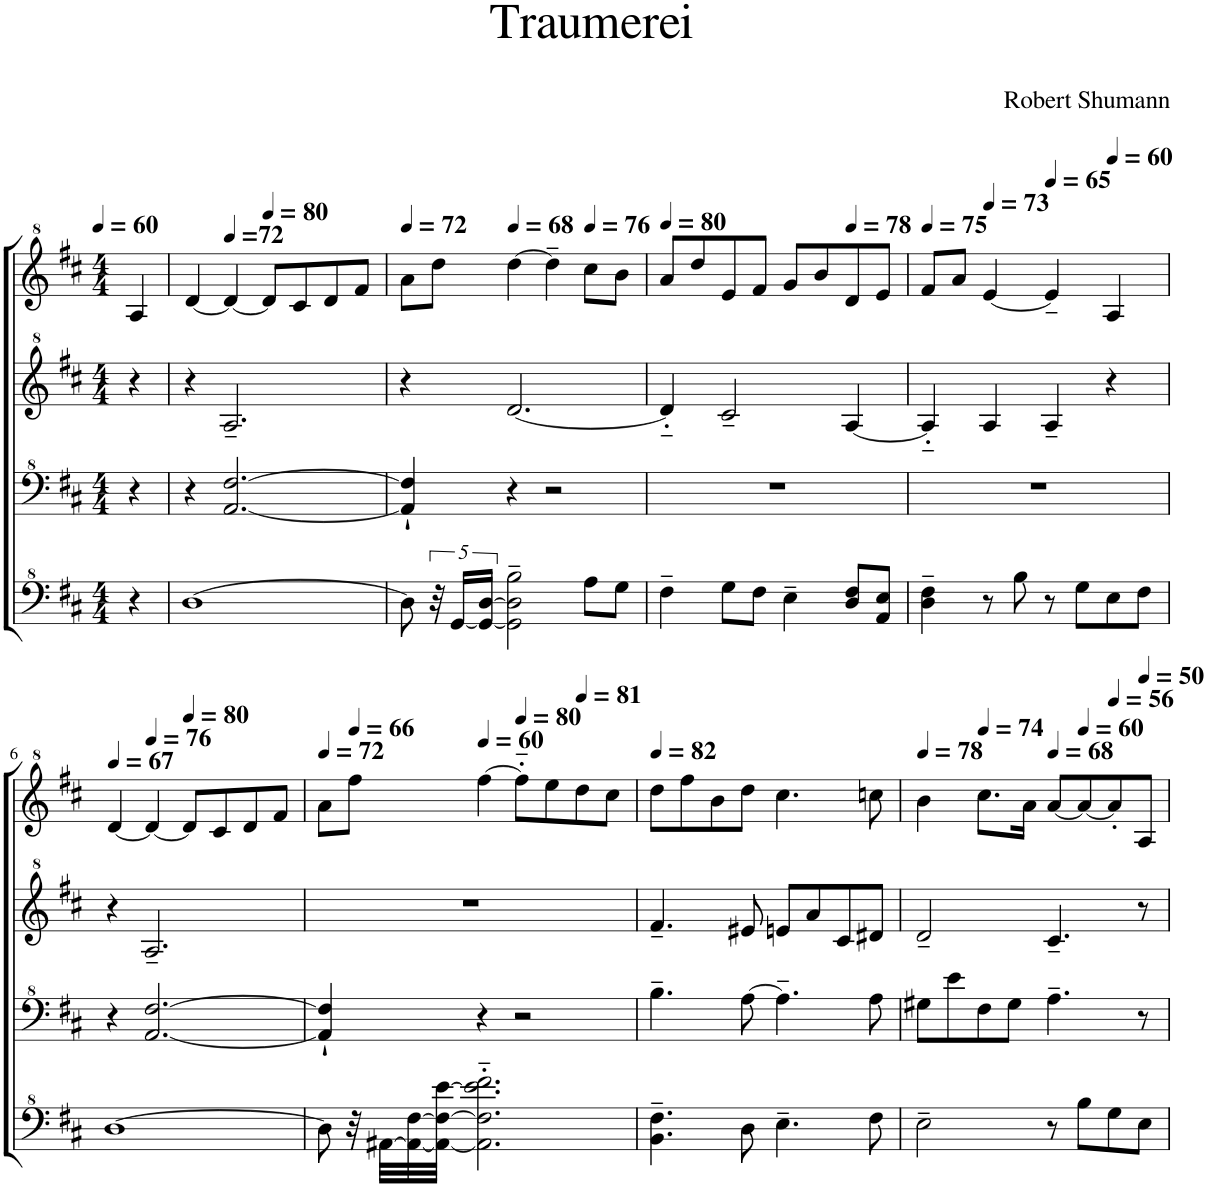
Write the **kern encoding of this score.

**kern	**kern	**kern	**kern
*part1	*part1	*part1	*part1
*staff4	*staff3	*staff2	*staff1
*I"Model III	*	*	*
*clefF^4	*clefF^4	*clefG^2	*clefG^2
*k[f#c#]	*k[f#c#]	*k[f#c#]	*k[f#c#]
*M4/4	*M4/4	*M4/4	*M4/4
*MM60	*MM60	*MM60	*MM60
=1	=1	=1	=1
4r	4r	4r	4a/
=2	=2	=2	=2
[1d	4r	4r	[4dd/
*	*	*	*MM72
.	[2.A/ [2.f#/	2.a~/	4dd/_
*	*	*	*MM80
.	.	.	8dd/L]
.	.	.	8cc#/
.	.	.	8dd/
.	.	.	8ff#/J
=3	=3	=3	=3
*	*	*	*MM72
8d\]	4A/]` 4f#/]`	4r	8aa\L
40r	.	.	8ddd\J
[20G/LL	.	.	.
20G/_ [20d/JJ	.	.	.
*	*	*	*MM68
2G\]~ 2d\]~ 2b\~	4r	[2.dd/	[4ddd\
.	2r	.	4ddd~\]
*	*	*	*MM76
8a\L	.	.	8ccc#\L
8g\J	.	.	8bb\J
=4	=4	=4	=4
*	*	*	*MM80
4f#~\	1r	4dd'~/]	8aa/L
.	.	.	8ddd/
8g\L	.	2cc#~/	8ee/
8f#\J	.	.	8ff#/J
4e~\	.	.	8gg/L
.	.	.	8bb/
*	*	*	*MM78
8d/ 8f#/L	.	[4a/	8dd/
8A/ 8e/J	.	.	8ee/J
=5	=5	=5	=5
*	*	*	*MM75
4d\~ 4f#\~	1r	4a'~/]	8ff#/L
.	.	.	8aa/J
*	*	*	*MM73
8r	.	4a/	[4ee/
8b\	.	.	.
*	*	*	*MM65
8r	.	4a~/	4ee~/]
8g\L	.	.	.
*	*	*	*MM60
8e\	.	4r	4a/
8f#\J	.	.	.
!!LO:LB:g=z
=6	=6	=6	=6
*	*	*	*MM67
[1d	4r	4r	[4dd/
*	*	*	*MM76
.	[2.A/ [2.f#/	2.a~/	4dd/_
*	*	*	*MM80
.	.	.	8dd/L]
.	.	.	8cc#/
.	.	.	8dd/
.	.	.	8ff#/J
=7	=7	=7	=7
*	*	*	*MM72
8d\]	4A/]` 4f#/]`	1r	8aa\L
*	*	*	*MM66
32r	.	.	8fff#\J
[32A#X\LLL	.	.	.
32A#\_ [32f#\	.	.	.
32A#\_ 32f#\_ [32ee\JJJ	.	.	.
*	*	*	*MM60
2.A#\]'~ 2.f#\]'~ 2.ee\]'~ 2.ff#\'~	4r	.	[4fff#\
*	*	*	*MM80
.	2r	.	8fff#'~\L]
.	.	.	8eee\
*	*	*	*MM81
.	.	.	8ddd\
.	.	.	8ccc#\J
=8	=8	=8	=8
*	*	*	*MM82
4.B\~ 4.f#\~	4.b~\	4.ff#~/	8ddd\L
.	.	.	8fff#\
.	.	.	8bb\
8d\	[8a\	8ee#X/	8ddd\J
4.e~\	4.a~\]	8een/L	4.ccc#\
.	.	8aa/	.
.	.	8cc#/	.
8f#\	8a\	8dd#X/J	8cccn\
=9	=9	=9	=9
*	*	*	*MM78
2e~\	8g#X\L	2dd~/	4bb\
.	8ee\	.	.
*	*	*	*MM74
.	8f#\	.	8.ccc#\L
.	8g#\J	.	.
.	.	.	16aa\Jk
*	*	*	*MM68
8r	4.a~\	4.cc#~/	[8aa/L
*	*	*	*MM60
8b\L	.	.	8aa/_
*	*	*	*MM56
8g\	.	.	8aa'/]
*	*	*	*MM50
8e\J	8r	8r	8a/J
=	=	=	=
*-	*-	*-	*-
